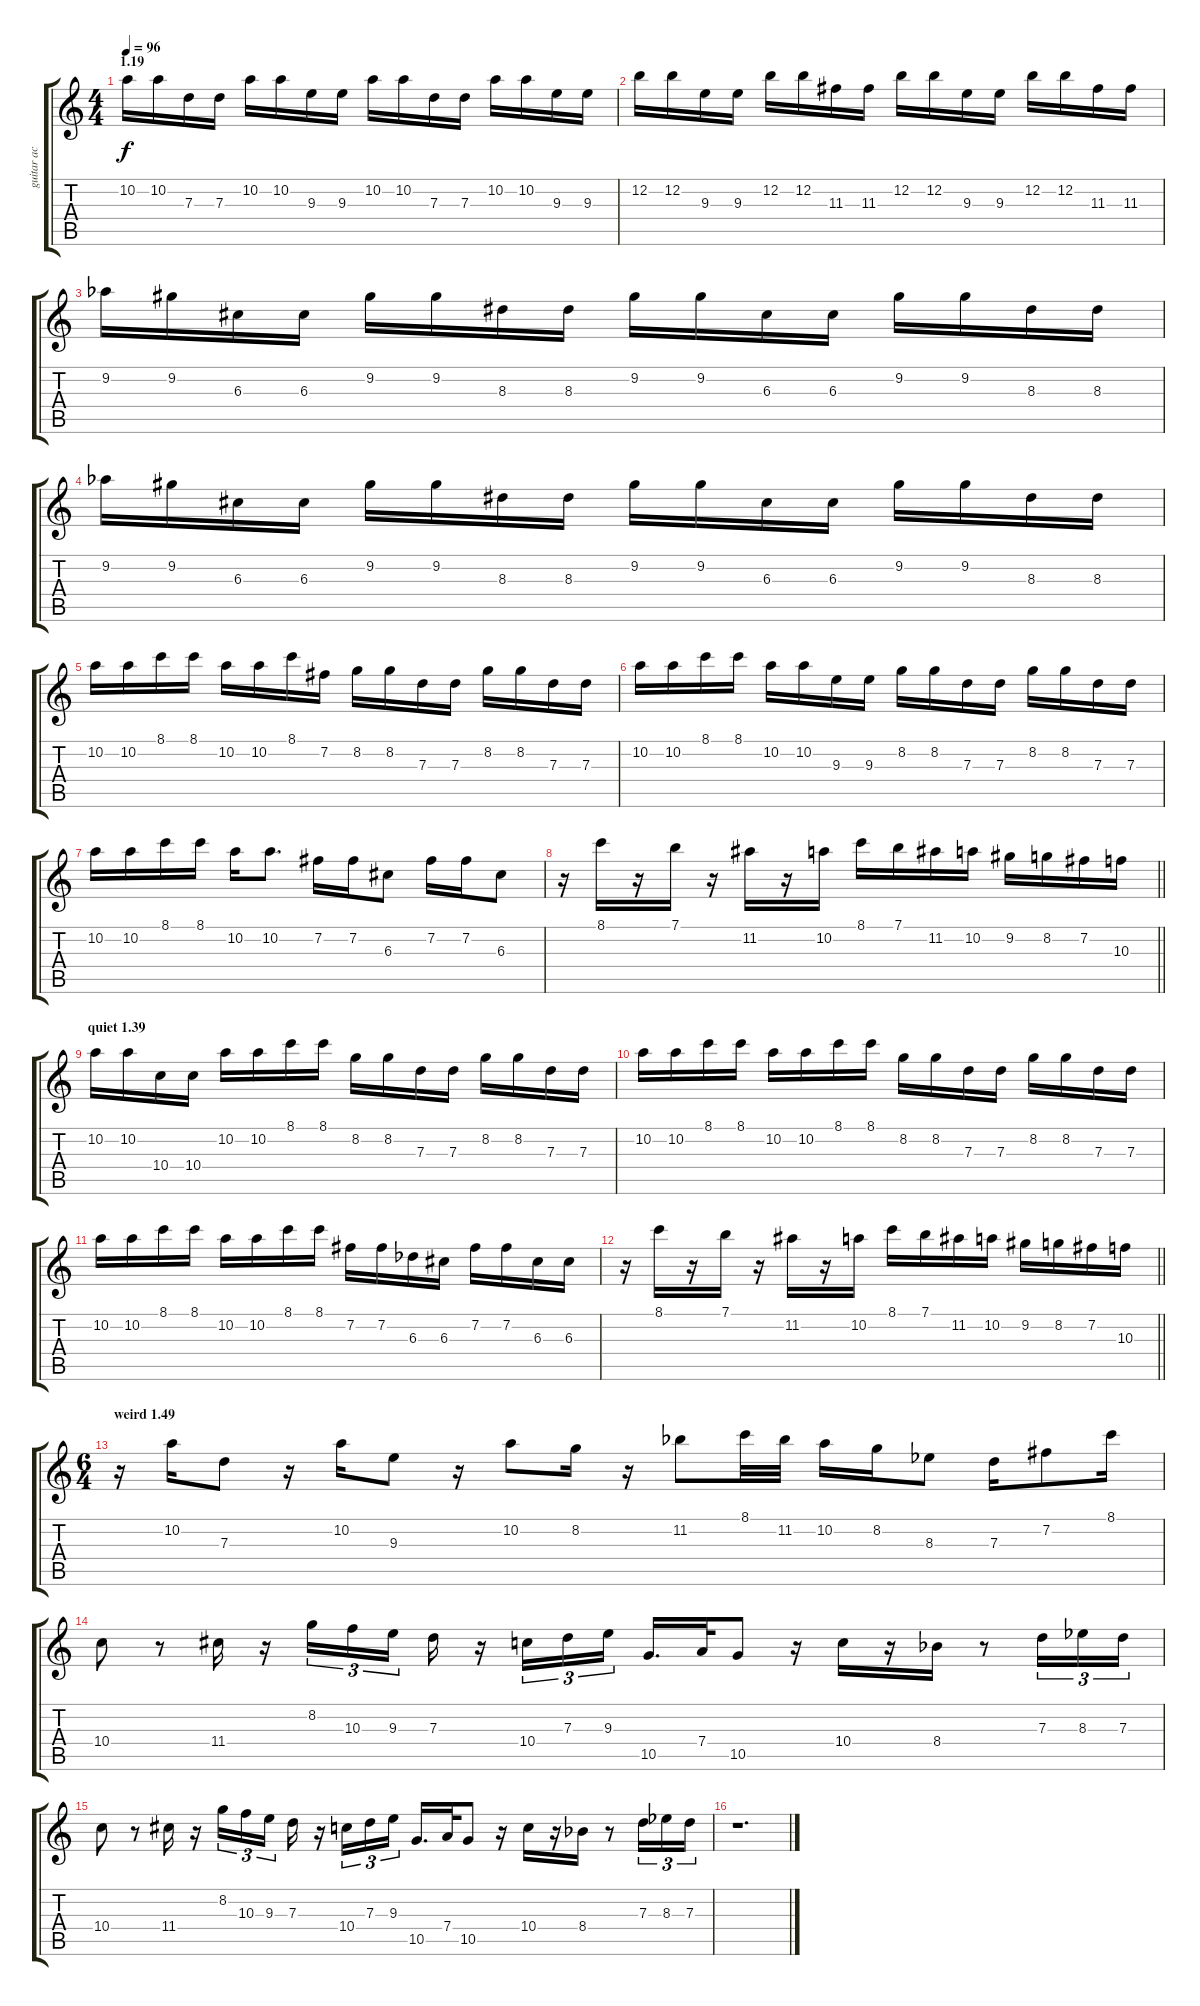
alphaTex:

\track ("guitar ac" "guitar ac") {instrument acousticguitarnylon}
\staff {score tabs}
\tuning (E4 B3 G3 D3 A2 E2) {hide}
\ts (4 4)
\section ("" "1.19")
\tempo 96
\clef g2
\ks c
10.2.16{dy f} 10.2.16 7.3.16 7.3.16 10.2.16 10.2.16 9.3.16 9.3.16 10.2.16 10.2.16 7.3.16 7.3.16 10.2.16 10.2.16 9.3.16 9.3.16 |
12.2.16 12.2.16 9.3.16 9.3.16 12.2.16 12.2.16 11.3.16 11.3.16 12.2.16 12.2.16 9.3.16 9.3.16 12.2.16 12.2.16 11.3.16 11.3.16 |
9.2{acc b}.16 9.2.16 6.3.16 6.3.16 9.2.16 9.2.16 8.3.16 8.3.16 9.2.16 9.2.16 6.3.16 6.3.16 9.2.16 9.2.16 8.3.16 8.3.16 |
9.2{acc b}.16 9.2.16 6.3.16 6.3.16 9.2.16 9.2.16 8.3.16 8.3.16 9.2.16 9.2.16 6.3.16 6.3.16 9.2.16 9.2.16 8.3.16 8.3.16 |
10.2.16 10.2.16 8.1.16 8.1.16 10.2.16 10.2.16 8.1.16 7.2.16 8.2.16 8.2.16 7.3.16 7.3.16 8.2.16 8.2.16 7.3.16 7.3.16 |
10.2.16 10.2.16 8.1.16 8.1.16 10.2.16 10.2.16 9.3.16 9.3.16 8.2.16 8.2.16 7.3.16 7.3.16 8.2.16 8.2.16 7.3.16 7.3.16 |
10.2.16 10.2.16 8.1.16 8.1.16 10.2.16 10.2.8{d} 7.2.16 7.2.16 6.3.8 7.2.16 7.2.16 6.3.8 |
\barLineRight lightlight
r.16 8.1.16 r.16 7.1.16 r.16 11.2.16 r.16 10.2.16 8.1.16 7.1.16 11.2.16 10.2.16 9.2.16 8.2.16 7.2.16 10.3.16 |
\section ("" "quiet 1.39")
10.2.16 10.2.16 10.4.16 10.4.16 10.2.16 10.2.16 8.1.16 8.1.16 8.2.16 8.2.16 7.3.16 7.3.16 8.2.16 8.2.16 7.3.16 7.3.16 |
10.2.16 10.2.16 8.1.16 8.1.16 10.2.16 10.2.16 8.1.16 8.1.16 8.2.16 8.2.16 7.3.16 7.3.16 8.2.16 8.2.16 7.3.16 7.3.16 |
10.2.16 10.2.16 8.1.16 8.1.16 10.2.16 10.2.16 8.1.16 8.1.16 7.2.16 7.2.16 6.3{acc b}.16 6.3.16 7.2.16 7.2.16 6.3.16 6.3.16 |
\barLineRight lightlight
r.16 8.1.16 r.16 7.1.16 r.16 11.2.16 r.16 10.2.16 8.1.16 7.1.16 11.2.16 10.2.16 9.2.16 8.2.16 7.2.16 10.3.16 |
\ts (6 4)
\section ("" "weird 1.49")
r.16 10.2.16 7.3.8 r.16 10.2.16 9.3.8 r.16 10.2.8 8.2.16 r.16 11.2{acc b}.8 8.1.32 11.2{acc b}.32 10.2.16 8.2.16 8.3{acc b}.8 7.3.16 7.2.8 8.1.16 |
10.4.8 r.8 11.4.16 r.16 8.2.16{tu (3 2)} 10.3.16{tu (3 2)} 9.3.16{tu (3 2) beam splitsecondary} 7.3.16 r.16 10.4.16{tu (3 2)} 7.3.16{tu (3 2)} 9.3.16{tu (3 2)} 10.5.16{d} 7.4.32 10.5.8 r.16 10.4.16 r.16 8.4{acc b}.16 r.8 7.3.16{tu (3 2)} 8.3{acc b}.16{tu (3 2)} 7.3.16{tu (3 2)} |
10.4.8 r.8 11.4.16 r.16 8.2.16{tu (3 2)} 10.3.16{tu (3 2)} 9.3.16{tu (3 2) beam splitsecondary} 7.3.16 r.16 10.4.16{tu (3 2)} 7.3.16{tu (3 2)} 9.3.16{tu (3 2)} 10.5.16{d} 7.4.32 10.5.8 r.16 10.4.16 r.16 8.4{acc b}.16 r.8 7.3.16{tu (3 2)} 8.3{acc b}.16{tu (3 2)} 7.3.16{tu (3 2)} |
r.1{d}
